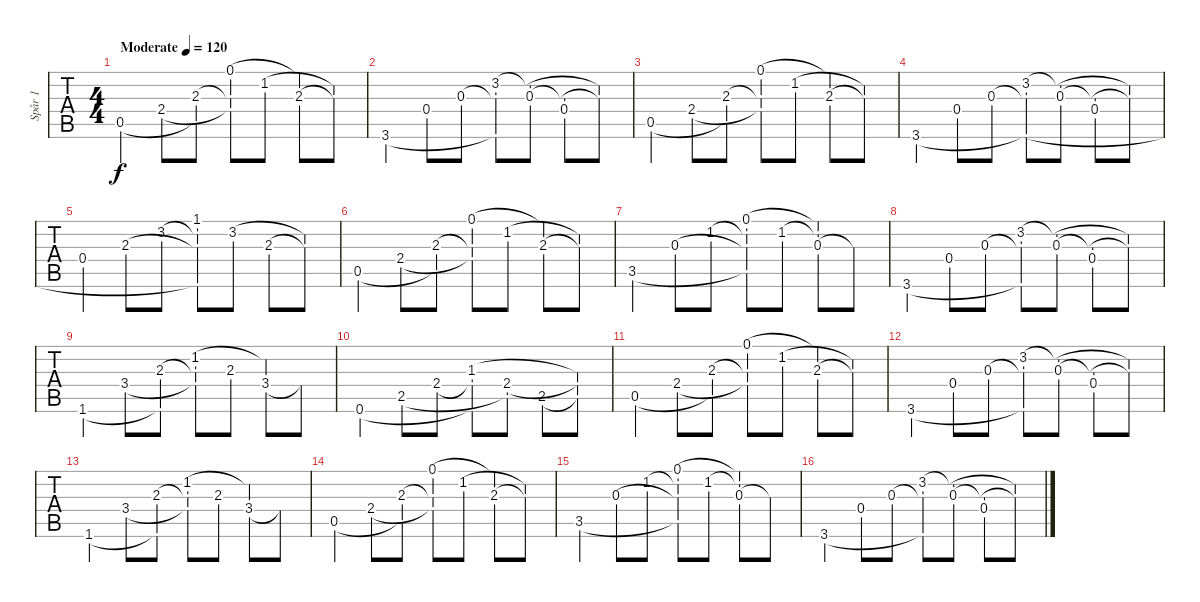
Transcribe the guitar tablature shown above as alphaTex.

\track ("Spår 1" "Spår 1") {instrument electricguitarclean}
\staff {tabs}
\tuning (E4 B3 G3 D3 A2 E2) {hide}
\ts (4 4)
\tempo (120 "Moderate")
\clef g2
\ks c
0.5.4{dy f instrument electricguitarclean} 2.4.8 (2.3 0.5{t}).8 (0.1 2.3{t} 2.4{t}).8 1.2.8 (0.1{t} 2.3).8 (1.2{t} 2.3{t}).8 |
3.6.4 0.4.8 0.3.8 (3.2 0.3{t} 3.6{t}).8 (3.2{t} 0.3).8 (0.3{t} 0.4).8 (3.2{t} 0.3{t}).8 |
0.5.4 2.4.8 (2.3 0.5{t}).8 (0.1 2.3{t} 2.4{t}).8 1.2.8 (0.1{t} 2.3).8 (1.2{t} 2.3{t}).8 |
3.6.4 0.4.8 0.3.8 (3.2 0.3{t} 3.6{t}).8 (3.2{t} 0.3).8 (0.3{t} 0.4).8 (3.2{t} 0.3{t}).8 |
0.4.4 2.3.8 3.2.8 (1.1 3.2{t} 2.3{t} 3.6{t}).8 3.2.8 2.3.8 (3.2{t} 2.3{t}).8 |
0.5.4 2.4.8 (2.3 0.5{t}).8 (0.1 2.3{t} 2.4{t}).8 1.2.8 (0.1{t} 2.3).8 (1.2{t} 2.3{t}).8 |
3.5.4 0.3.8 1.2.8 (0.1 1.2{t} 0.3{t} 3.5{t}).8 1.2.8 (0.1{t} 1.2{t} 0.3).8 0.3{t}.8 |
3.6.4 0.4.8 0.3.8 (3.2 0.3{t} 3.6{t}).8 (3.2{t} 0.3).8 (0.3{t} 0.4).8 (3.2{t} 0.3{t}).8 |
1.6.4 3.4.8 (2.3 1.6{t}).8 (1.2 2.3{t} 3.4{t}).8 2.3.8 (1.2{t} 3.4).8 3.4{t}.8 |
0.6.4 2.5.8 2.4.8 (1.3 2.4{t} 0.6{t}).8 (2.4 2.5{t}).8 2.5.8 (1.3{t} 2.4{t} 2.5{t}).8 |
0.5.4 2.4.8 (2.3 0.5{t}).8 (0.1 2.3{t} 2.4{t}).8 1.2.8 (0.1{t} 2.3).8 (1.2{t} 2.3{t}).8 |
3.6.4 0.4.8 0.3.8 (3.2 0.3{t} 3.6{t}).8 (3.2{t} 0.3).8 (0.3{t} 0.4).8 (3.2{t} 0.3{t}).8 |
1.6.4 3.4.8 (2.3 1.6{t}).8 (1.2 2.3{t} 3.4{t}).8 2.3.8 (1.2{t} 3.4).8 3.4{t}.8 |
0.5.4 2.4.8 (2.3 0.5{t}).8 (0.1 2.3{t} 2.4{t}).8 1.2.8 (0.1{t} 2.3).8 (1.2{t} 2.3{t}).8 |
3.5.4 0.3.8 1.2.8 (0.1 1.2{t} 0.3{t} 3.5{t}).8 1.2.8 (0.1{t} 1.2{t} 0.3).8 0.3{t}.8 |
3.6.4 0.4.8 0.3.8 (3.2 0.3{t} 3.6{t}).8 (3.2{t} 0.3).8 (0.3{t} 0.4).8 (3.2{t} 0.3{t}).8
